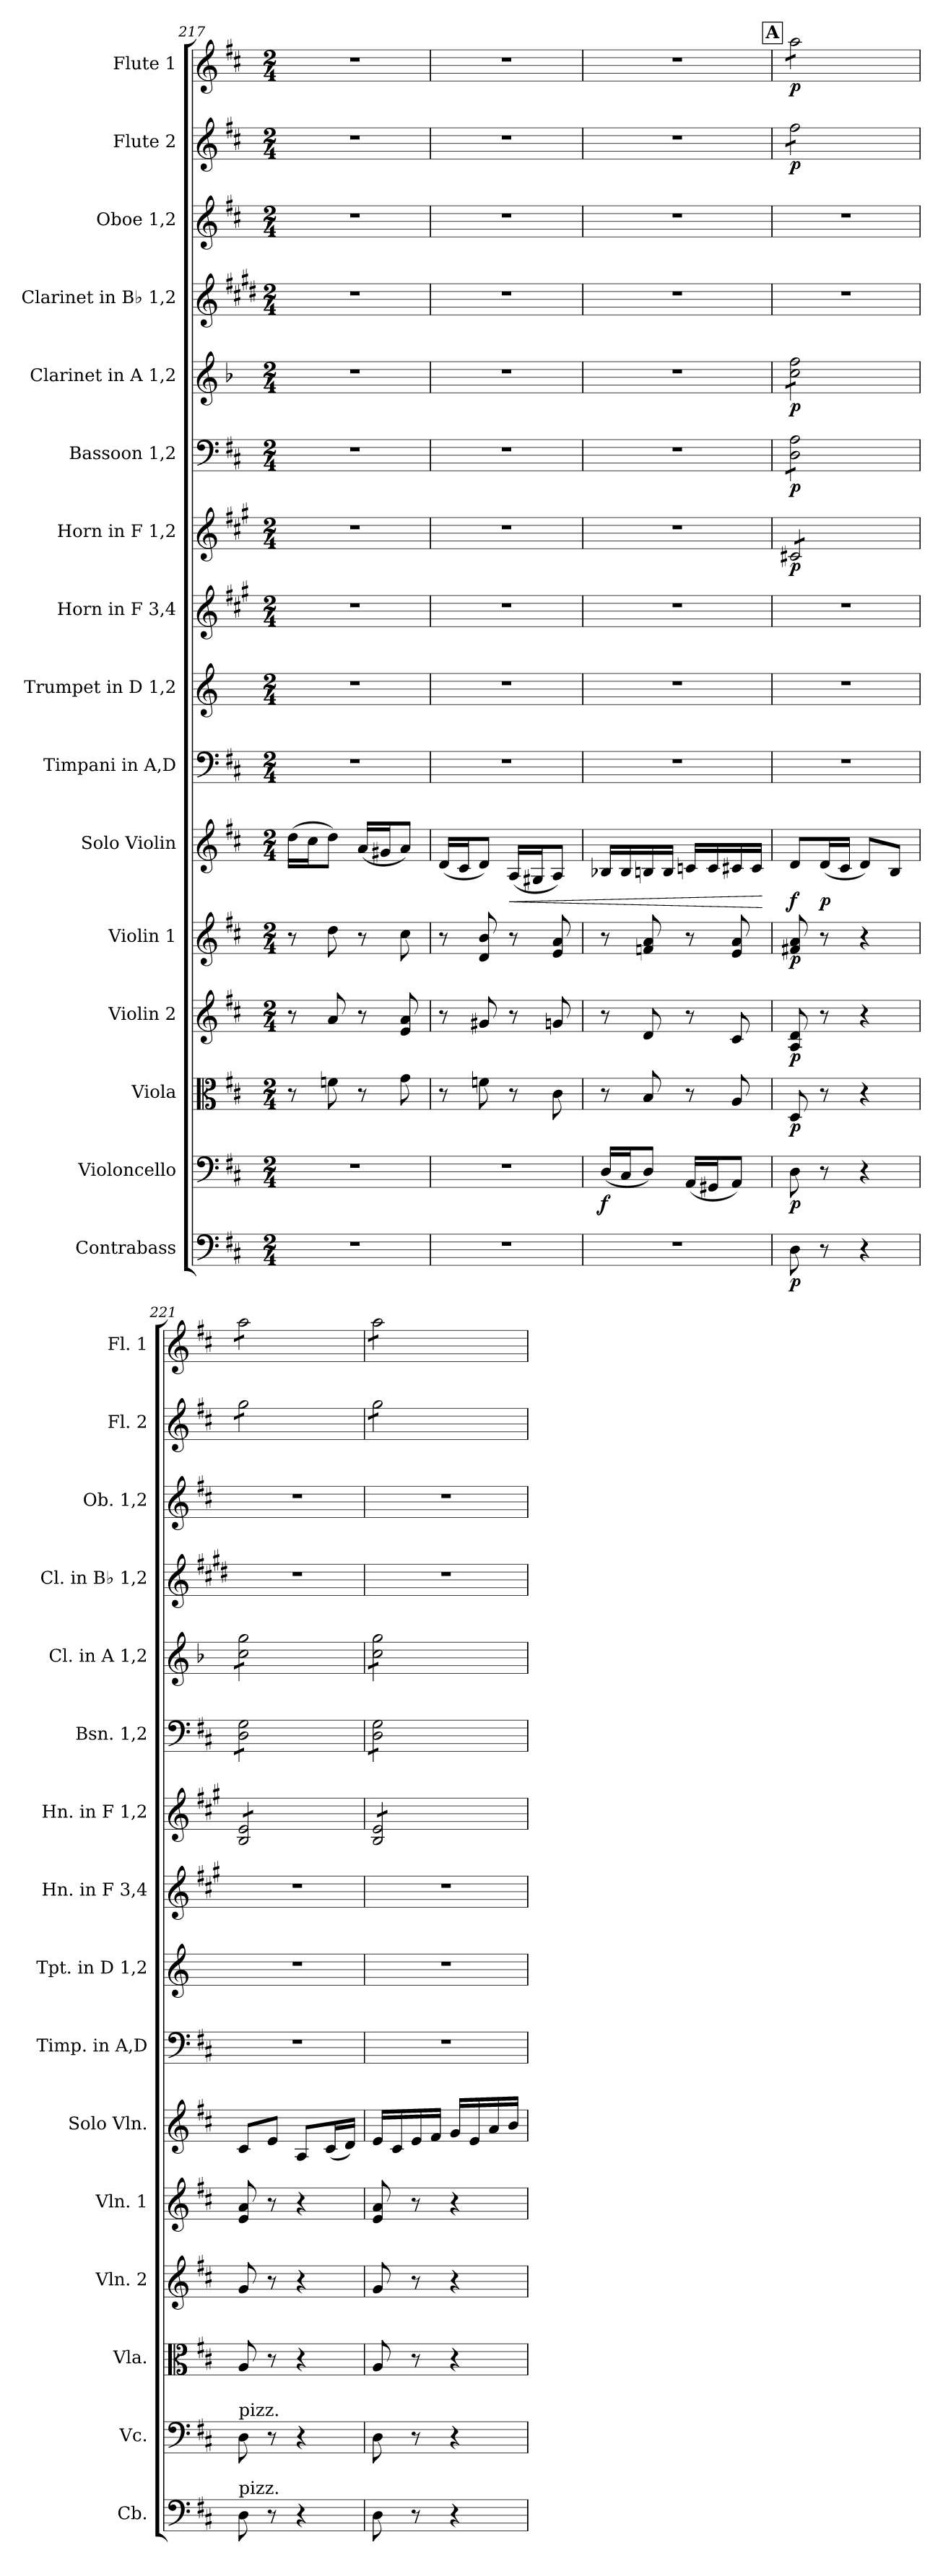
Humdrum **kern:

**kern	**dynam	**kern	**dynam	**kern	**dynam	**kern	**dynam	**kern	**dynam	**kern	**dynam	**kern	**kern	**kern	**kern	**dynam	**kern	**dynam	**kern	**dynam	**kern	**kern	**kern	**dynam	**kern	**dynam
*part16	*part16	*part15	*part15	*part14	*part14	*part13	*part13	*part12	*part12	*part11	*part11	*part10	*part9	*part8	*part7	*part7	*part6	*part6	*part5	*part5	*part4	*part3	*part2	*part2	*part1	*part1
*staff16	*staff16	*staff15	*staff15	*staff14	*staff14	*staff13	*staff13	*staff12	*staff12	*staff11	*staff11	*staff10	*staff9	*staff8	*staff7	*staff7	*staff6	*staff6	*staff5	*staff5	*staff4	*staff3	*staff2	*staff2	*staff1	*staff1
*I"Contrabass	*	*I"Violoncello	*	*I"Viola	*	*I"Violin 2	*	*I"Violin 1	*	*I"Solo Violin	*	*I"Timpani in A,D	*I"Trumpet in D 1,2	*I"Horn in F 3,4	*I"Horn in F 1,2	*	*I"Bassoon 1,2	*	*I"Clarinet in A 1,2	*	*I"Clarinet in B♭ 1,2	*I"Oboe 1,2	*I"Flute 2	*	*I"Flute 1	*
*I'Cb.	*	*I'Vc.	*	*I'Vla.	*	*I'Vln. 2	*	*I'Vln. 1	*	*I'Solo Vln.	*	*I'Timp. in A,D	*I'Tpt. in D 1,2	*I'Hn. in F 3,4	*I'Hn. in F 1,2	*	*I'Bsn. 1,2	*	*I'Cl. in A 1,2	*	*I'Cl. in B♭ 1,2	*I'Ob. 1,2	*I'Fl. 2	*	*I'Fl. 1	*
*clefF4	*	*clefF4	*	*clefC3	*	*clefG2	*	*clefG2	*	*clefG2	*	*clefF4	*clefG2	*clefG2	*clefG2	*	*clefF4	*	*clefG2	*	*clefG2	*clefG2	*clefG2	*	*clefG2	*
*ITrd7c12	*	*	*	*	*	*	*	*	*	*	*	*	*ITrd-1c-2	*ITrd4c7	*ITrd4c7	*	*	*	*ITrd2c3	*	*ITrd1c2	*	*	*	*	*
*k[f#c#]	*	*k[f#c#]	*	*k[f#c#]	*	*k[f#c#]	*	*k[f#c#]	*	*k[f#c#]	*	*k[f#c#]	*k[f#c#]	*k[f#c#]	*k[f#c#]	*	*k[f#c#]	*	*k[f#c#]	*	*k[f#c#]	*k[f#c#]	*k[f#c#]	*	*k[f#c#]	*
*M2/4	*	*M2/4	*	*M2/4	*	*M2/4	*	*M2/4	*	*M2/4	*	*M2/4	*M2/4	*M2/4	*M2/4	*	*M2/4	*	*M2/4	*	*M2/4	*M2/4	*M2/4	*	*M2/4	*
=217	=217	=217	=217	=217	=217	=217	=217	=217	=217	=217	=217	=217	=217	=217	=217	=217	=217	=217	=217	=217	=217	=217	=217	=217	=217	=217
2r	.	2r	.	8r	.	8r	.	8r	.	(>16dd\LL	.	2r	2r	2r	2r	.	2r	.	2r	.	2r	2r	2r	.	2r	.
.	.	.	.	.	.	.	.	.	.	16cc#\J	.	.	.	.	.	.	.	.	.	.	.	.	.	.	.	.
.	.	.	.	8fn\	.	8a/	.	8dd\	.	8dd\J)	.	.	.	.	.	.	.	.	.	.	.	.	.	.	.	.
.	.	.	.	8r	.	8r	.	8r	.	(<16a/LL	.	.	.	.	.	.	.	.	.	.	.	.	.	.	.	.
.	.	.	.	.	.	.	.	.	.	16g#X/J	.	.	.	.	.	.	.	.	.	.	.	.	.	.	.	.
.	.	.	.	8g\	.	8e/ 8a/	.	8cc#\	.	8a/J)	.	.	.	.	.	.	.	.	.	.	.	.	.	.	.	.
=218	=218	=218	=218	=218	=218	=218	=218	=218	=218	=218	=218	=218	=218	=218	=218	=218	=218	=218	=218	=218	=218	=218	=218	=218	=218	=218
2r	.	2r	.	8r	.	8r	.	8r	.	(<16d/LL	.	2r	2r	2r	2r	.	2r	.	2r	.	2r	2r	2r	.	2r	.
.	.	.	.	.	.	.	.	.	.	16c#/J	.	.	.	.	.	.	.	.	.	.	.	.	.	.	.	.
.	.	.	.	8fn\	.	8g#X/	.	8d/ 8b/	.	8d/J)	.	.	.	.	.	.	.	.	.	.	.	.	.	.	.	.
!	!	!	!	!	!	!	!	!	!	!	!LO:HP:b	!	!	!	!	!	!	!	!	!	!	!	!	!	!	!
.	.	.	.	8r	.	8r	.	8r	.	(<16A/LL	<	.	.	.	.	.	.	.	.	.	.	.	.	.	.	.
.	.	.	.	.	.	.	.	.	.	16G#X/J	.	.	.	.	.	.	.	.	.	.	.	.	.	.	.	.
.	.	.	.	8c#\	.	8gn/	.	8e/ 8a/	.	8A/J)	.	.	.	.	.	.	.	.	.	.	.	.	.	.	.	.
!!LO:LB:g=z
=219	=219	=219	=219	=219	=219	=219	=219	=219	=219	=219	=219	=219	=219	=219	=219	=219	=219	=219	=219	=219	=219	=219	=219	=219	=219	=219
!	!	!	!LO:DY:b	!	!	!	!	!	!	!	!	!	!	!	!	!	!	!	!	!	!	!	!	!	!	!
2r	.	(<16D/LL	f	8r	.	8r	.	8r	.	16B-X/LL	.	2r	2r	2r	2r	.	2r	.	2r	.	2r	2r	2r	.	2r	.
.	.	16C#/J	.	.	.	.	.	.	.	16B-/	.	.	.	.	.	.	.	.	.	.	.	.	.	.	.	.
.	.	8D/J)	.	8B/	.	8d/	.	8fn/ 8a/	.	16Bn/	.	.	.	.	.	.	.	.	.	.	.	.	.	.	.	.
.	.	.	.	.	.	.	.	.	.	16B/JJ	.	.	.	.	.	.	.	.	.	.	.	.	.	.	.	.
.	.	(<16AA/LL	.	8r	.	8r	.	8r	.	16cn/LL	.	.	.	.	.	.	.	.	.	.	.	.	.	.	.	.
.	.	16GG#X/J	.	.	.	.	.	.	.	16c/	.	.	.	.	.	.	.	.	.	.	.	.	.	.	.	.
.	.	8AA/J)	.	8A/	.	8c#/	.	8e/ 8a/	.	16c#X/	.	.	.	.	.	.	.	.	.	.	.	.	.	.	.	.
.	.	.	.	.	.	.	.	.	.	16c#/JJ	.	.	.	.	.	.	.	.	.	.	.	.	.	.	.	.
.	.	.	.	.	.	.	.	.	.	.	[	.	.	.	.	.	.	.	.	.	.	.	.	.	.	.
!!LO:REH:place=s1:a:B:fs=14:t=A
=220	=220	=220	=220	=220	=220	=220	=220	=220	=220	=220	=220	=220	=220	=220	=220	=220	=220	=220	=220	=220	=220	=220	=220	=220	=220	=220
!	!LO:DY:b	!	!LO:DY:b	!	!LO:DY:b	!	!LO:DY:b	!	!LO:DY:b	!	!LO:DY:b	!	!	!	!	!LO:DY:b	!	!LO:DY:b	!	!LO:DY:b	!	!	!	!LO:DY:b	!	!LO:DY:b
*	*	*	*	*	*	*	*	*	*	*	*	*	*	*	*tremolo	*	*	*	*	*	*	*	*	*	*	*
*	*	*	*	*	*	*	*	*	*	*	*	*	*	*	*	*	*tremolo	*	*	*	*	*	*	*	*	*
*	*	*	*	*	*	*	*	*	*	*	*	*	*	*	*	*	*	*	*tremolo	*	*	*	*	*	*	*
*	*	*	*	*	*	*	*	*	*	*	*	*	*	*	*	*	*	*	*	*	*	*	*tremolo	*	*	*
*	*	*	*	*	*	*	*	*	*	*	*	*	*	*	*	*	*	*	*	*	*	*	*	*	*tremolo	*
8DD\	p	8D\	p	8D/	p	8A/ 8d/	p	8f#X/ 8a/	p	8d/L	f	2r	2r	2r	8F#X/L	p	8D\ 8A\L	p	8a\ 8dd\L	p	2r	2r	8ff#\L	p	8aa\L	p
!	!	!	!	!	!	!	!	!	!	!	!LO:DY:b	!	!	!	!	!	!	!	!	!	!	!	!	!	!	!
8r	.	8r	.	8r	.	8r	.	8r	.	(<16d/L	p	.	.	.	8F#X/	.	8D\ 8A\	.	8a\ 8dd\	.	.	.	8ff#\	.	8aa\	.
.	.	.	.	.	.	.	.	.	.	16c#/JJ	.	.	.	.	.	.	.	.	.	.	.	.	.	.	.	.
4r	.	4r	.	4r	.	4r	.	4r	.	8d/L)	.	.	.	.	8F#X/	.	8D\ 8A\	.	8a\ 8dd\	.	.	.	8ff#\	.	8aa\	.
.	.	.	.	.	.	.	.	.	.	8B/J	.	.	.	.	8F#X/J	.	8D\ 8A\J	.	8a\ 8dd\J	.	.	.	8ff#\J	.	8aa\J	.
=221	=221	=221	=221	=221	=221	=221	=221	=221	=221	=221	=221	=221	=221	=221	=221	=221	=221	=221	=221	=221	=221	=221	=221	=221	=221	=221
!	!	!LO:TX:a:t=pizz.	!	!	!	!	!	!	!	!	!	!	!	!	!	!	!	!	!	!	!	!	!	!	!	!
!LO:TX:a:t=pizz.	!	!	!	!	!	!	!	!	!	!	!	!	!	!	!	!	!	!	!	!	!	!	!	!	!	!
8DD\	.	8D\	.	8A/	.	8g/	.	8e/ 8a/	.	8c#/L	.	2r	2r	2r	8E/ 8A/L	.	8D\ 8G\L	.	8a\ 8ee\L	.	2r	2r	8gg\L	.	8aa\L	.
8r	.	8r	.	8r	.	8r	.	8r	.	8e/J	.	.	.	.	8E/ 8A/	.	8D\ 8G\	.	8a\ 8ee\	.	.	.	8gg\	.	8aa\	.
4r	.	4r	.	4r	.	4r	.	4r	.	8A/L	.	.	.	.	8E/ 8A/	.	8D\ 8G\	.	8a\ 8ee\	.	.	.	8gg\	.	8aa\	.
.	.	.	.	.	.	.	.	.	.	(<16c#/L	.	.	.	.	8E/ 8A/J	.	8D\ 8G\J	.	8a\ 8ee\J	.	.	.	8gg\J	.	8aa\J	.
.	.	.	.	.	.	.	.	.	.	16d/JJ)	.	.	.	.	.	.	.	.	.	.	.	.	.	.	.	.
=222	=222	=222	=222	=222	=222	=222	=222	=222	=222	=222	=222	=222	=222	=222	=222	=222	=222	=222	=222	=222	=222	=222	=222	=222	=222	=222
8DD\	.	8D\	.	8A/	.	8g/	.	8e/ 8a/	.	16e/LL	.	2r	2r	2r	8E/ 8A/L	.	8D\ 8G\L	.	8a\ 8ee\L	.	2r	2r	8gg\L	.	8aa\L	.
.	.	.	.	.	.	.	.	.	.	16c#/	.	.	.	.	.	.	.	.	.	.	.	.	.	.	.	.
8r	.	8r	.	8r	.	8r	.	8r	.	16e/	.	.	.	.	8E/ 8A/	.	8D\ 8G\	.	8a\ 8ee\	.	.	.	8gg\	.	8aa\	.
.	.	.	.	.	.	.	.	.	.	16f#/JJ	.	.	.	.	.	.	.	.	.	.	.	.	.	.	.	.
4r	.	4r	.	4r	.	4r	.	4r	.	16g/LL	.	.	.	.	8E/ 8A/	.	8D\ 8G\	.	8a\ 8ee\	.	.	.	8gg\	.	8aa\	.
.	.	.	.	.	.	.	.	.	.	16e/	.	.	.	.	.	.	.	.	.	.	.	.	.	.	.	.
.	.	.	.	.	.	.	.	.	.	16a/	.	.	.	.	8E/ 8A/J	.	8D\ 8G\J	.	8a\ 8ee\J	.	.	.	8gg\J	.	8aa\J	.
*	*	*	*	*	*	*	*	*	*	*	*	*	*	*	*	*	*	*	*	*	*	*	*	*	*Xtremolo	*
*	*	*	*	*	*	*	*	*	*	*	*	*	*	*	*	*	*	*	*	*	*	*	*Xtremolo	*	*	*
*	*	*	*	*	*	*	*	*	*	*	*	*	*	*	*	*	*	*	*Xtremolo	*	*	*	*	*	*	*
*	*	*	*	*	*	*	*	*	*	*	*	*	*	*	*	*	*Xtremolo	*	*	*	*	*	*	*	*	*
*	*	*	*	*	*	*	*	*	*	*	*	*	*	*	*Xtremolo	*	*	*	*	*	*	*	*	*	*	*
.	.	.	.	.	.	.	.	.	.	16b/JJ	.	.	.	.	.	.	.	.	.	.	.	.	.	.	.	.
=	=	=	=	=	=	=	=	=	=	=	=	=	=	=	=	=	=	=	=	=	=	=	=	=	=	=
*-	*-	*-	*-	*-	*-	*-	*-	*-	*-	*-	*-	*-	*-	*-	*-	*-	*-	*-	*-	*-	*-	*-	*-	*-	*-	*-
